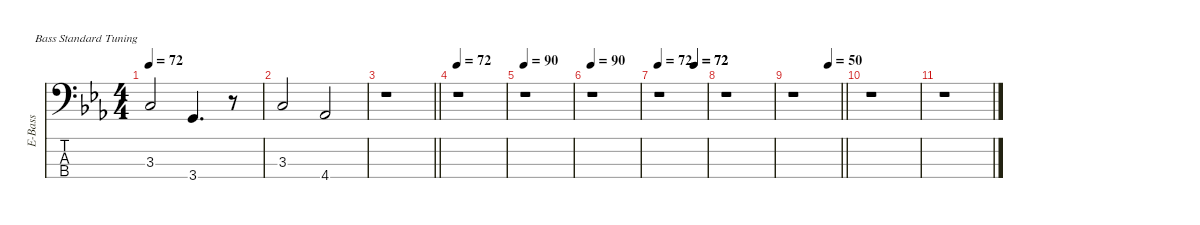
\defaultSystemsLayout 8
\hideDynamics
\bracketExtendMode nobrackets
\otherSystemsTrackNameOrientation horizontal
\track ("Bass" "E-Bass") {defaultSystemsLayout 8 instrument electricbasspick}
\staff {score tabs}
\tuning (G2 D2 A1 E1)
\ts (4 4)
\tempo 72
\clef f4
\ks eb
3.3{acc forcenatural}.2{dy f beam Up} 3.4{acc forcenatural}.4{d beam Up} r.8{beam Up} |
3.3{acc forcenatural}.2{beam Up} 4.4{acc b}.2{beam Up} |
\barLineRight lightlight
r.1{beam Down} |
\tempo 72
r.1{beam Down} |
\tempo 90
r.1{beam Down} |
\tempo 90
r.1{beam Down} |
\tempo 72
\tempo (72 0.7499)
\tempo (72 0.75)
r.1{beam Down} |
r.1{beam Down} |
\tempo (50 0.75)
\barLineRight lightlight
r.1{beam Down} |
r.1{beam Down} |
r.1{beam Down}
